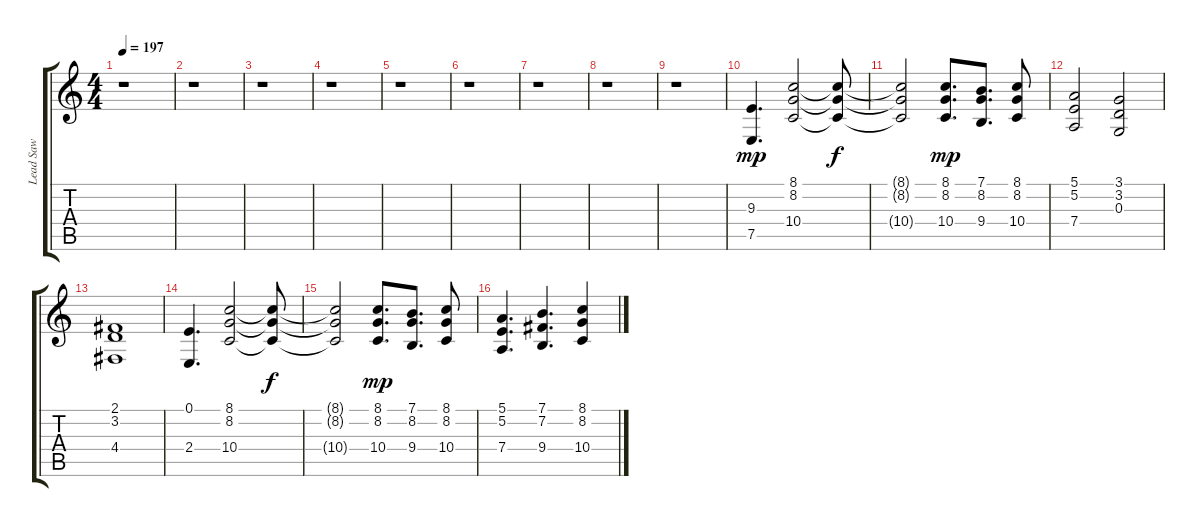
\track ("Lead Saw" "Lead Saw") {instrument lead2sawtooth}
\staff {score tabs}
\tuning (E4 B3 G3 D3 A2 E2) {hide}
\ts (4 4)
\tempo 197
\clef g2
\ks c
r.1{dy mp} |
r.1 |
r.1 |
r.1 |
r.1 |
r.1 |
r.1 |
r.1 |
r.1 |
(9.3 7.5).4{d} (8.1 8.2 10.4).2 (8.1{t} 8.2{t} 10.4{t}).8{dy f} |
(8.1{t} 8.2{t} 10.4{t}).2 (8.1 8.2 10.4).8{d dy mp} (7.1 8.2 9.4).8{d} (8.1 8.2 10.4).8 |
(5.1 5.2 7.4).2 (3.1 3.2 0.3).2 |
(2.1 3.2 4.4).1 |
(0.1 2.4).4{d} (8.1 8.2 10.4).2 (8.1{t} 8.2{t} 10.4{t}).8{dy f} |
(8.1{t} 8.2{t} 10.4{t}).2 (8.1 8.2 10.4).8{d dy mp} (7.1 8.2 9.4).8{d} (8.1 8.2 10.4).8 |
(5.1 5.2 7.4).4{d} (7.1 7.2 9.4).4{d} (8.1 8.2 10.4).4
